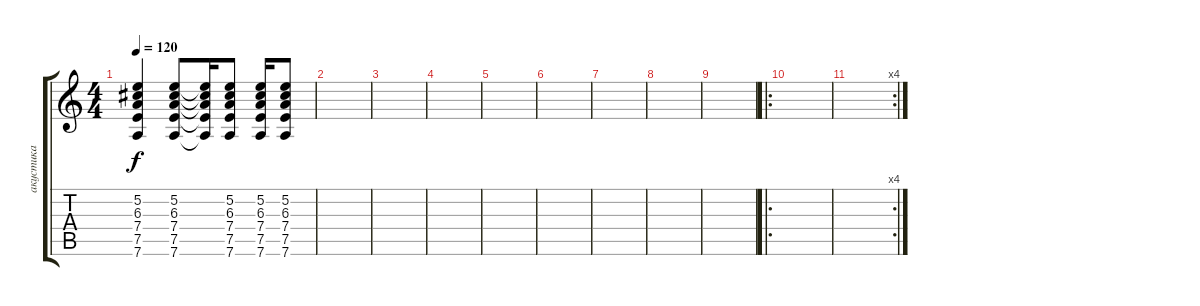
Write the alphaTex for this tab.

\track ("акустика" "акустика") {instrument acousticguitarsteel}
\staff {score tabs}
\tuning (E4 B3 G3 D3 A2 D2) {hide}
\ts (4 4)
\tempo 120
\clef g2
\ks c
(5.2 6.3 7.4 7.5 7.6).4{dy f} (5.2 6.3 7.4 7.5 7.6).8 (5.2{t} 6.3{t} 7.4{t} 7.5{t} 7.6{t}).16 (5.2 6.3 7.4 7.5 7.6).8 (5.2 6.3 7.4 7.5 7.6).16 (5.2 6.3 7.4 7.5 7.6).8 |
|
|
|
|
|
|
|
|
\ro
|
\rc 4
